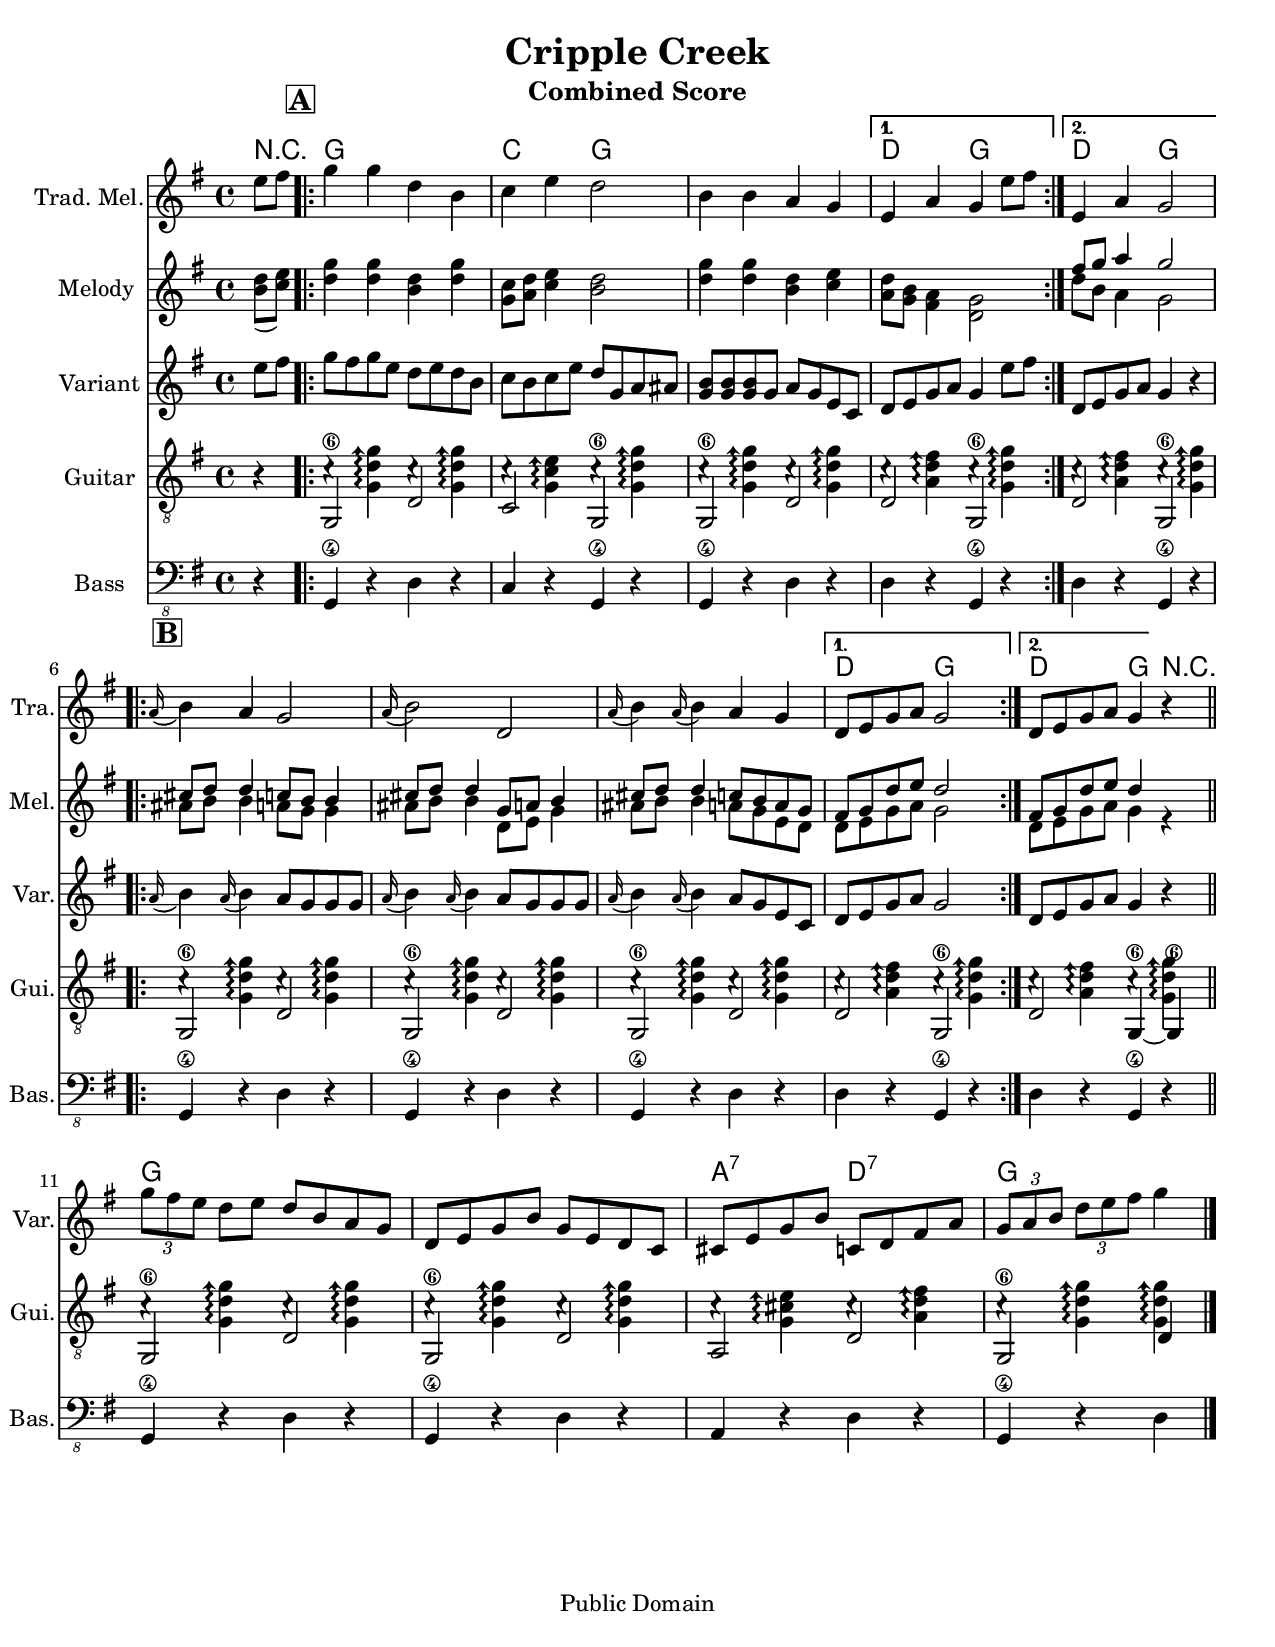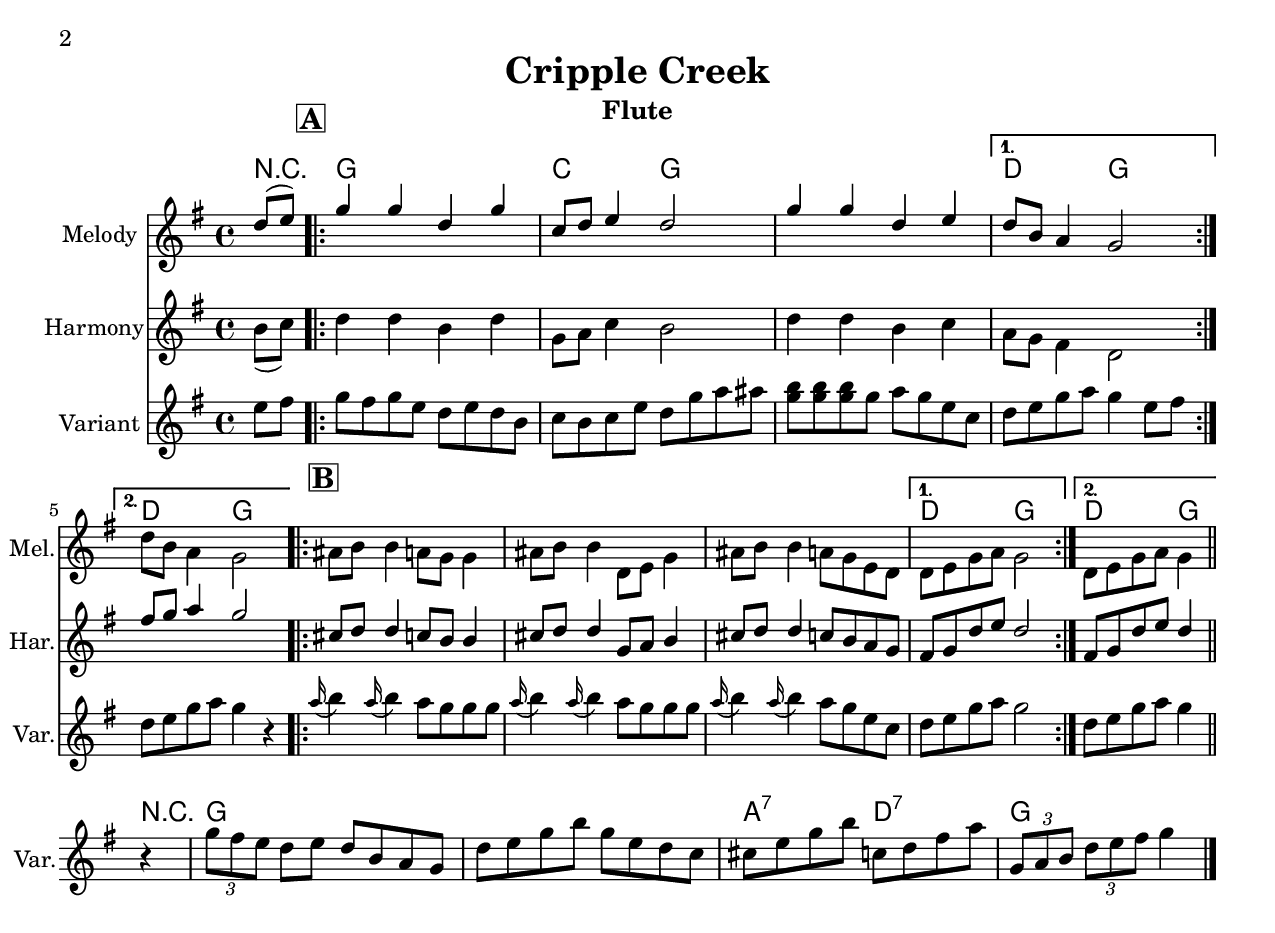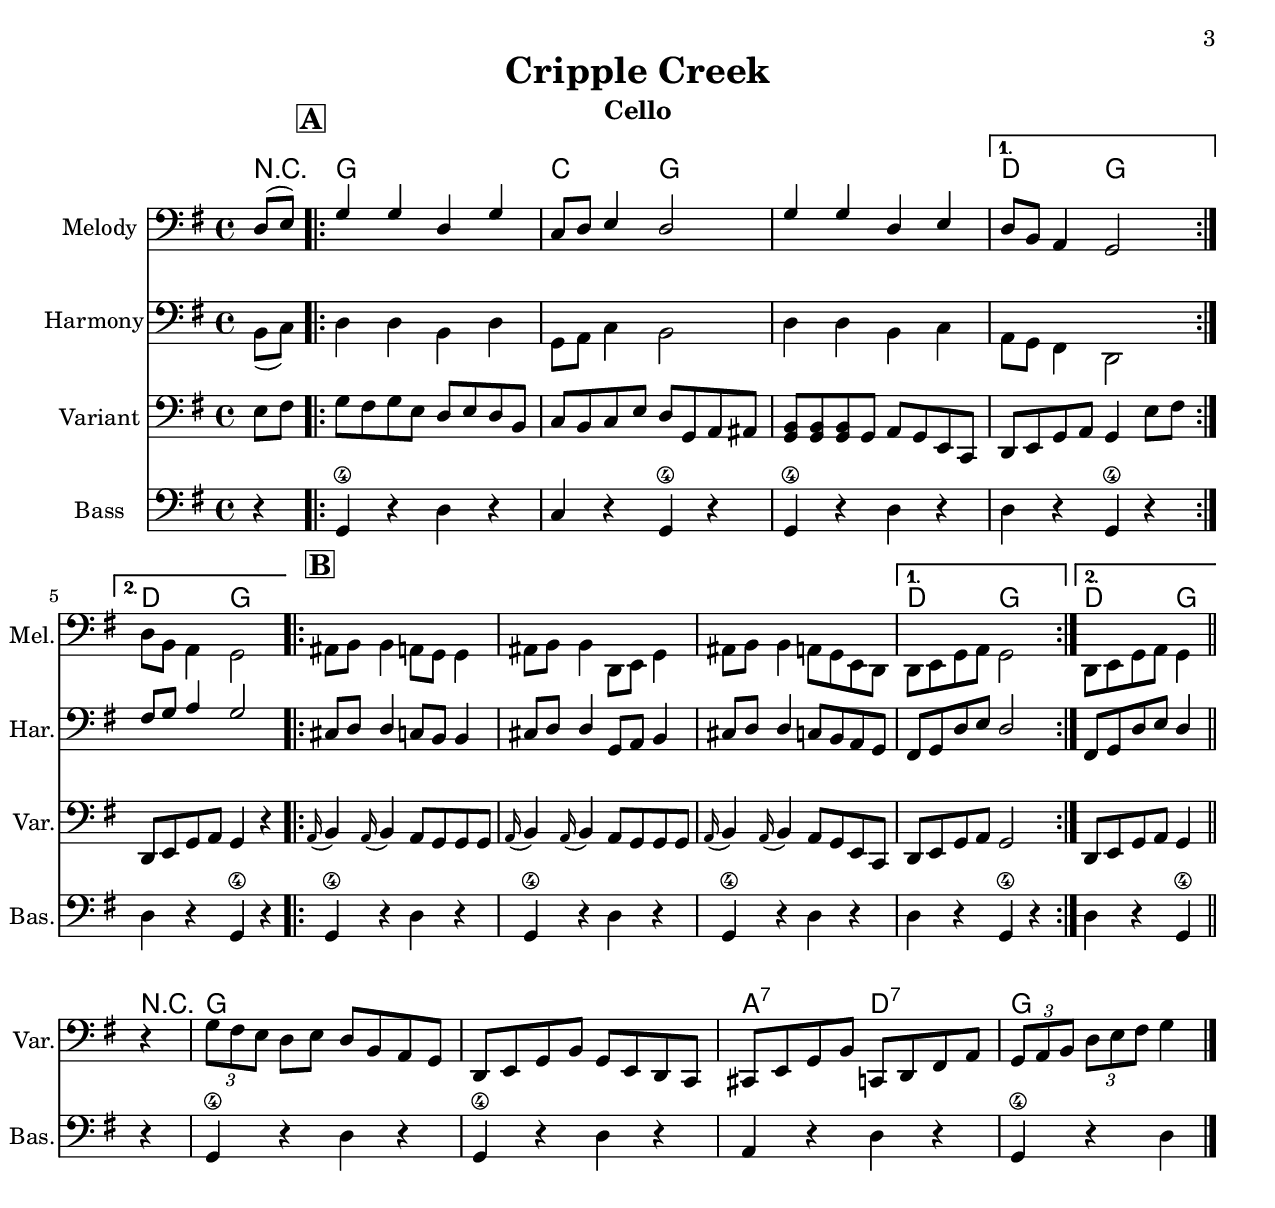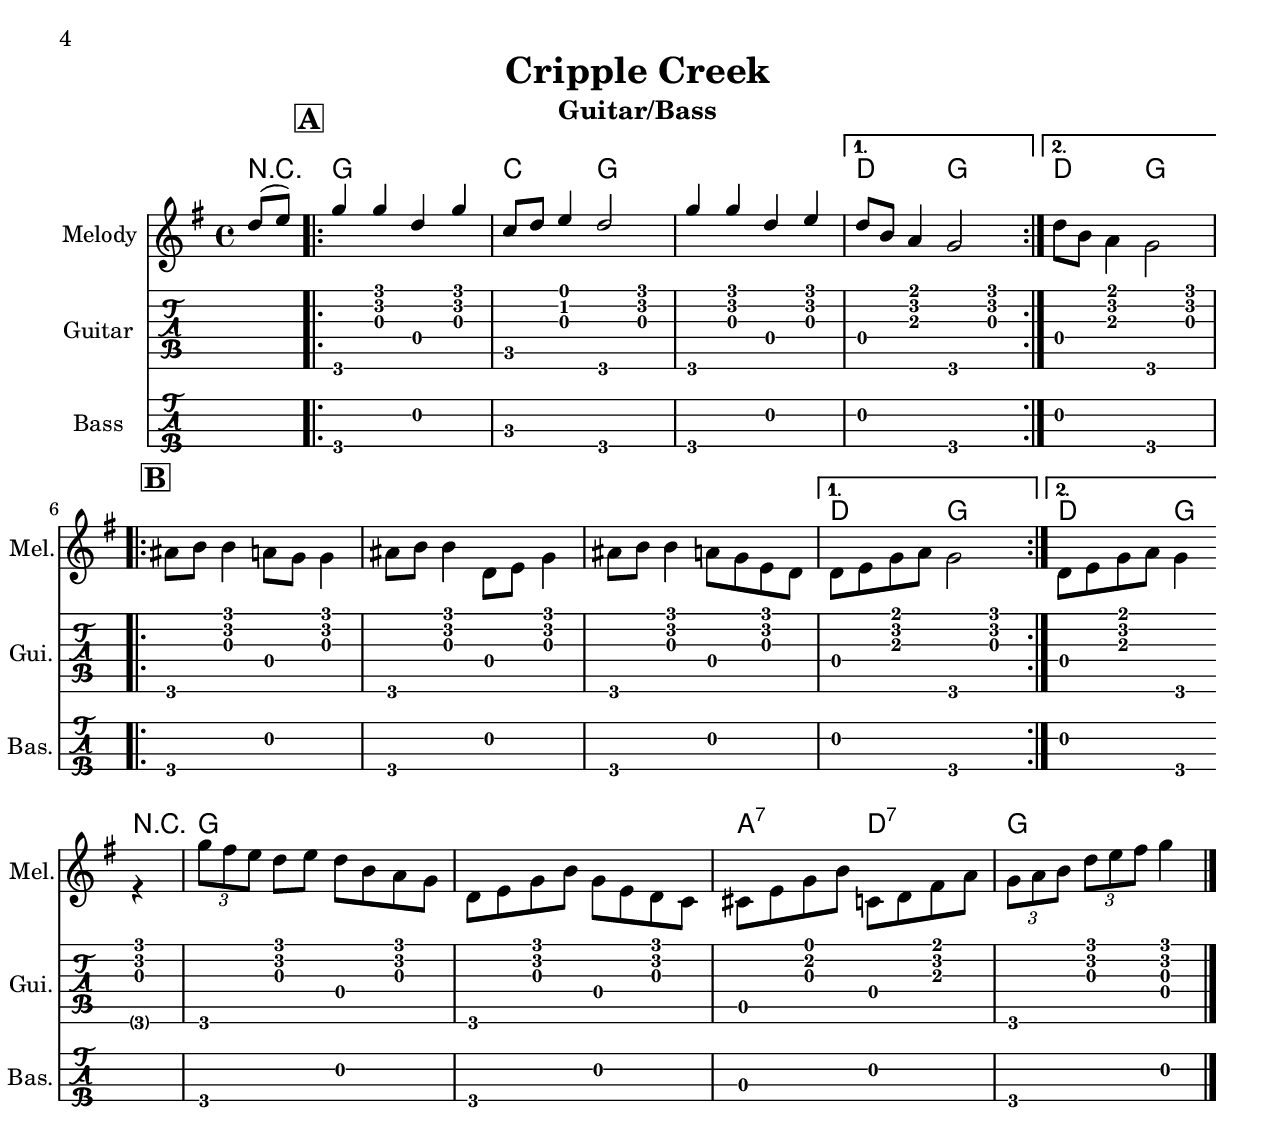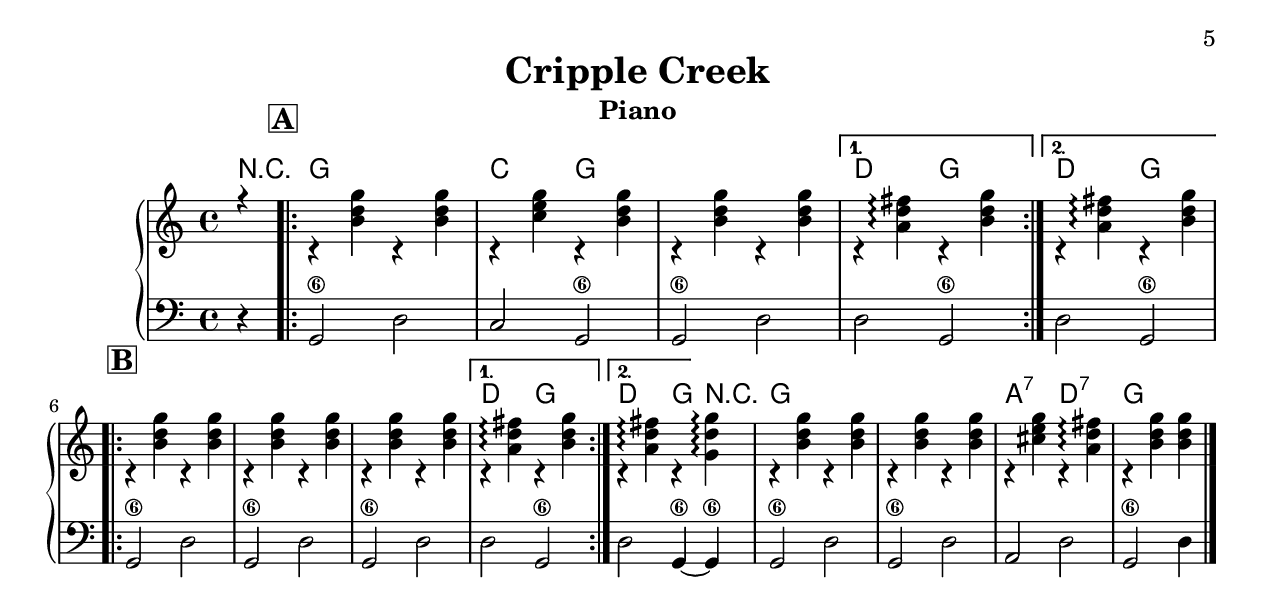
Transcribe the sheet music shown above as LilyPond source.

\version "2.10.10"
\header {
  title = "Cripple Creek"
  piece = "Traditional"
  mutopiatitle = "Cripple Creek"
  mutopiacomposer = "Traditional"
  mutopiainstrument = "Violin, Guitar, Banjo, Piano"
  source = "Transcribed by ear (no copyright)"
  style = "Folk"
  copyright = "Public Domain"
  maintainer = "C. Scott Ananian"
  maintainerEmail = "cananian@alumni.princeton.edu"
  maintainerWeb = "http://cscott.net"
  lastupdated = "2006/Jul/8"
  meter = 129
}
#(set-default-paper-size "letter")

% "traditional" melody.  Doesn't go well w/ banjo part?
tradmel = \relative c''
{
  \tag #'key \key g \major
  \time 4/4

  \tag #'partial \partial 8*2
  e8 fis

  \repeat volta 2 {
  g4 g d b |
  c4 e d2 |
  b4 b a g |
  } \alternative {
    { e4 a g e'8 fis |}
    { e,4 a g2 |}
  }
  \repeat volta 2 {
    \appoggiatura a16 b4 a4 g2 |
    \appoggiatura a16 b2 d,2 |
    \appoggiatura a'16 b4 \appoggiatura a16 b4 a4 g |
  } \alternative {
    { d8 e g a g2 | }
    { d8 e g a g4 }
  }
}
closerX = \relative c' { d8 e g b  g e d c | cis8 e g b  c, d fis a | }
closer = \relative c'' 
{
  r4 |
  \times 2/3 { g'8 fis e } d8 e d b a g |
  << \tag #'std \closerX
     \tag #'flute \transpose c c' \closerX
   >>
  \times 2/3 { g8 a b } \times 2/3 { d e fis } g4
  \bar "|."
}
jethro = \relative c''
{
  \tag #'key \key g \major
  \time 4/4

  \tag #'partial \partial 8*2
  e8 fis

  \repeat volta 2 {
  g8 fis g e d e d b |
  c8 b c e d g, a ais |
  <b g>8 <b g> <b g> g a g e c |
  } \alternative {
    { d8 e g a g4 e'8 fis }
    { d,8 e g a g4 r4 }
  }
  \repeat volta 2 {
    \appoggiatura a16 b4 \appoggiatura a16 b4 a8 g g g |
    \appoggiatura a16 b4 \appoggiatura a16 b4 a8 g g g |
    \appoggiatura a16 b4 \appoggiatura a16 b4 a8 g e c |
  } \alternative {
    { d8 e g a g2 | }
    { d8 e g a g4 }
  }
  % closer?
  \tag #'closer \keepWithTag #'std \closer
}
fjethro = \relative c''
{
  \tag #'key \key g \major
  \time 4/4

  \tag #'partial \partial 8*2
  e8 fis

  \repeat volta 2 {
  g8 fis g e d e d b |
  c8 b c e d g a ais |
  <b g>8 <b g> <b g> g a g e c |
  } \alternative {
    { d8 e g a g4 e8 fis }
    { d8 e g a g4 r4 }
  }
  \repeat volta 2 {
    \appoggiatura a16 b4 \appoggiatura a16 b4 a8 g g g |
    \appoggiatura a16 b4 \appoggiatura a16 b4 a8 g g g |
    \appoggiatura a16 b4 \appoggiatura a16 b4 a8 g e c |
  } \alternative {
    { d8 e g a g2 | }
    { d8 e g a g4 }
  }
  % closer?
  \tag #'closer \keepWithTag #'flute \closer
}
melody = \relative c''
{
  \voiceOne
  \tag #'key \key g \major
  \time 4/4

  \tag #'partial \partial 8*2
  d8(e)
  \repeat volta 2 {
    g4 g d g | c,8 d e4 d2 |
    g4 g d e |
  } \alternative {
    { d8 b a4 g2 } { \voiceTwo d'8 b a4 g2 }
  }
  \repeat volta 2 {
    \grace s16
    ais8 b b4 a8 g g4 |
    ais8 b b4 d,8 e g4 |
    ais8 b b4 a8 g e d |
  } \alternative {
    { d8 e g a g2 | }
    { d8 e g a g4 }
  }
}
alternate = \relative c''
{
  \voiceTwo
  \tag #'key \key g \major
  \time 4/4

  \tag #'partial \partial 8*2
  b8(c)
  \repeat volta 2 {
    d4 d b d | g,8 a c4 b2 |
    d4 d b c |
  } \alternative {
    { a8 g fis4 d2 } { \voiceOne fis'8 g a4 g2 }
  }
  \repeat volta 2 {
    \grace s16
    cis,8 d d4 c8 b b4 |
    cis8 d d4 g,8 a b4 |
    cis8 d d4 c8 b a g |
  } \alternative {
    { fis8 g d' e d2 | }
    { fis,8 g d' e d4 }
  }
}

bass = \relative c,
{
  \tag #'key \key g \major
  \time 4/4
  \tag #'partial \partial 8*2
  r4
  \repeat volta 2 {
    g4\4 r d' r | c4 r g\4 r |
    g4\4 r d' r |
  } \alternative {
    { d4 r g,\4 r | }
    { d'4 r g,\4 r | }
  }
  \repeat volta 2 {
    \grace s16 g4\4 r d' r | g,4\4 r d' r | g,4\4 r d' r |
  } \alternative {
    { d4 r g,\4 r }
    { d'4 r g,\4 }
  }
  \tag #'closer
  { r |
    g4\4 r d' r | g,\4 r d' r | a r d r | g,\4 r d'4
    \bar "|."
  }
}

harmonies = \chordmode {
  \set Score.markFormatter = #format-mark-box-letters
   \time 4/4
   \tag #'partial \partial 8*2 r4
   \repeat volta 2 {
     \once\override Score.RehearsalMark #'extra-offset = #'(0 . 2)
     \mark\default
     g2 g | c g |
     g2 g | 
   } \alternative {
     { d2 g }
     { d2 g }
   }
   \repeat volta 2 {
     \grace s16
     \once\override Score.RehearsalMark #'extra-offset = #'(0 . 2)
     \mark\default
     g2 g | g g | g g |
   } \alternative {
     { d2 g | }
     { d2 g4 }
   }
   \tag #'closer
   { r4 |
     g2 g | g g | a:7 d:7 | g g4
     \bar "|."
   }
}

guitarA = \relative c
{
  \time 4/4
  \tag #'partial \partial 8*2
  r4
  \repeat volta 2 {
    g2\6 d' | c2 g\6 | g2\6 d' |
  } \alternative {
    { d2 g,\6 | }
    { d'2 g,\6 | }
  } \break
  \repeat volta 2 {
    \grace s16
    g2\6 d' | g,2\6 d' | g,2\6 d' |
  } \alternative {
    {  d2 g,\6 | }
    {  d'2 g,4\6-\tag #'closer ~ }
  }
  \tag #'closer
  {
    g4\6 | %\break
    g2\6 d' | g,\6 d' | a d | g,\6 d'4
    \bar "|."
  }
}
gchord = << \tag #'guitar \relative c' { <g d' g>4\arpeggio }
	    \tag #'piano \relative c' { <b d g>4 }
	  >>
cchord = << \tag #'guitar \relative c' { <g c e>4\arpeggio }
	    \tag #'piano \relative c' { <c e g>4 }
	  >>
aschord = << \tag #'guitar \relative c' { <g cis e>4\arpeggio }
	    \tag #'piano \relative c' { <cis e g>4 }
	  >>

guitarB = \relative c'
{
  \time 4/4
  \tag #'partial \partial 8*2
  s4 \arpeggioUp
  \repeat volta 2 {
    s4 \gchord s4 \gchord |
    s4 \cchord s4 \gchord |
    s4 \gchord s4 \gchord |
  } \alternative {
    { s4 <a d fis>\arpeggio s4 \gchord | }
    { s4 <a d fis>\arpeggio s4 \gchord | }
  }
  \repeat volta 2 {
    \grace s16
    s4 \gchord s4 \gchord |
    s4 \gchord s4 \gchord |
    s4 \gchord s4 \gchord |
  } \alternative {
    { s4 <a d fis>\arpeggio s4 \gchord | }
    { s4 <a d fis>\arpeggio s4 }
  }
  \tag #'closer
  {
    <g d' g>4\arpeggio |
    s4 \gchord s4 \gchord |
    s4 \gchord s4 \gchord |
    s4 \aschord s4 <a d fis>\arpeggio |
    s4  \gchord \gchord
    \bar "|."
  }
}
guitarC = \relative c'
{
  \time 4/4
  \tag #'partial \partial 8*2
  s4 \arpeggioUp
  \repeat volta 2 {
    \repeat unfold 3 { c4\rest s4 c4\rest s4 | }
  } \alternative {
    { c4\rest s4 c4\rest s4 | }
    { c4\rest s4 c4\rest s4 | }
  }
  \repeat volta 2 {
    \grace s16
    \repeat unfold 3 { c4\rest s4 c4\rest s4 | }
  } \alternative {
    { c4\rest s4 c4\rest s4 }
    { c4\rest s4 c4\rest }
  }
  \tag #'closer
  { s4 |
    \repeat unfold 3 { c4\rest s4 c4\rest s4 | }
    c4\rest s4 s4
    \bar "|."
  }
}

\paper {
  scoreTitleMarkup = \bookTitleMarkup
  bookTitleMarkup = \markup {}
  ragged-bottom = ##t
}

% combined score
\score {
  <<
    \context ChordNames {
      \set chordChanges = ##t
      \harmonies
    }
    \new Staff <<
      \set Staff.instrumentName = "Trad. Mel."
      \set Staff.shortInstrumentName = "Tra."
      { \tradmel r4 \bar "||" \break }
    >>
    \new Staff << 
      \set Staff.instrumentName = "Melody "
      \set Staff.shortInstrumentName = "Mel."
      \set Staff.printPartCombineTexts = ##f
      \partcombine { \melody r4 \bar "||" } { \alternate r4 }

    >>
    \new Staff <<
      \set Staff.instrumentName = "Variant"
      \set Staff.shortInstrumentName = "Var."
      \jethro
    >>
    \new Staff <<
      \set Staff.instrumentName = "Guitar"
      \set Staff.shortInstrumentName = "Gui."
      \clef "treble_8"
      \key g \major
      \new Voice { \guitarA }
      \new Voice { \removeWithTag #'piano \guitarB }
      \new Voice { \guitarC }
    >>
    \new Staff << \clef "bass_8"
      \set Staff.instrumentName = "Bass"
      \set Staff.shortInstrumentName = "Bas."
      \bass
    >>
  >>
  \header {
    instrument = "Combined Score"
  }
}

% flute score
\score {
  <<
    \context ChordNames {
         \set chordChanges = ##t
         \harmonies
    }
    \context Staff = fluteA {
      \set Staff.instrumentName = "Melody"
      \set Staff.shortInstrumentName = "Mel."
      \melody \bar "||" \break
    }
    \context Staff = fluteB {
      \set Staff.instrumentName = "Harmony"
      \set Staff.shortInstrumentName = "Har."
      \alternate
    }
    \context Staff = fluteC {
      \set Staff.instrumentName = "Variant"
      \set Staff.shortInstrumentName = "Var."
      \fjethro
    }
  >>
  \header {
    instrument = "Flute"
    breakbefore=##t
  }
}

% cello score (octave-shifted)
\score {
  <<
    \context ChordNames {
         \set chordChanges = ##t
         \harmonies
    }
    \context Staff = celloA {
      \set Staff.instrumentName = "Melody"
      \set Staff.shortInstrumentName = "Mel."
      \transpose c c,, { \clef bass \melody  \bar "||" \break } % 2 octaves down
    }
    \context Staff = celloB {
      \set Staff.instrumentName = "Harmony"
      \set Staff.shortInstrumentName = "Har."
      \transpose c c,, { \clef bass \alternate } % 2 octaves down
    }
    \context Staff = celloC {
      \set Staff.instrumentName = "Variant"
      \set Staff.shortInstrumentName = "Var."
      \transpose c c,, { \clef bass \jethro } % 2 octaves down
    }
    \context Staff = celloD {
      \set Staff.instrumentName = "Bass"
      \set Staff.shortInstrumentName = "Bas."
      \transpose c c' { \clef bass \bass } % 1 octave up
    }
  >>
  \header {
    instrument = "Cello"
    breakbefore=##t
  }
}

% guitar/bass score (tablature)
\score {
  <<
    \context ChordNames {
         \set chordChanges = ##t
         \harmonies
    }
    \context Staff = melody {
      \set Staff.instrumentName = "Melody"
      \set Staff.shortInstrumentName = "Mel."
      \melody \break \keepWithTag #'std \closer
    }
    \new TabStaff << 
      \set TabStaff.instrumentName = "Guitar"
      \set TabStaff.shortInstrumentName = "Gui."
      \time 4/4
      \new TabVoice \guitarA
      \new TabVoice \removeWithTag #'piano \guitarB
    >>
    \new TabStaff <<
      \set TabStaff.instrumentName = "Bass"
      \set TabStaff.shortInstrumentName = "Bas."
      \set TabStaff.stringTunings = #bass-tuning
      \removeWithTag #'key \bass
    >>
  >>
  \header {
    instrument = "Guitar/Bass"
    breakbefore=##t
  }
}

% piano part (same as guitar part)
\score {
  <<
    \context ChordNames {
      \set chordChanges = ##t
      \harmonies
    }
    \new PianoStaff <<
      \new Staff {
	\set Staff.printPartCombineTexts = ##f
	\partcombine
	{ \transpose c c' \removeWithTag #'guitar \guitarB }
	{ \partcombine { \partial 8*2 r4 } \guitarC }
      }
      \new Staff { \clef bass \guitarA }
    >>
  >>
  \header {
    instrument = "Piano"
    breakbefore=##t
  }
}

% midi score.
\score {
  \unfoldRepeats
  \context PianoStaff <<
    \context Staff=trad <<
      \set Staff.midiInstrument = "flute"
      \transpose c c' \tradmel
    >>
    \context Staff=melody <<
      \set Staff.midiInstrument = "fiddle"
      {
	\partial 8*2
	s4 | s1*15 | s2 s4
	\removeWithTag #'partial \melody
      }
    >>
    \context Staff=harmony <<
      \set Staff.midiInstrument = "fiddle"
      {
	\partial 8*2
	s4 | s1*15 | s2 s4
	\removeWithTag #'partial \alternate
      }
    >>
    \context Staff=jethro <<
      \set Staff.midiInstrument = "flute"
      \transpose c c' {
	\partial 8*2
	s4 | s1*31 | s2 s4
	\removeWithTag #'partial \jethro % includes closer
      }
    >>
    \context Staff=guitar <<
      \set Staff.midiInstrument = "acoustic guitar (steel)"
      \time 4/4
      \new Voice {
	\repeat unfold 2 { \removeWithTag #'closer \guitarA }
	\removeWithTag #'partial \guitarA % includes closer
      }
      \new Voice {
	\repeat unfold 2 { \removeWithTag #'closer \removeWithTag #'piano \guitarB }
	\removeWithTag #'partial \removeWithTag #'piano \guitarB % includes closer
      }
    >>
    \context Staff=bass <<
      \set Staff.midiInstrument = "acoustic bass"
      \repeat unfold 2 { \removeWithTag #'closer \bass }
      \removeWithTag #'partial \bass % includes closer
    >>
%{
    \context Staff=chords <<
      \set Staff.midiInstrument = "pizzicato strings"
      \repeat unfold 2 { \removeWithTag #'closer \harmonies }
      \removeWithTag #'partial \harmonies % includes closer
    >>
%}
  >>
  
  \midi {
    \context {
      \Score
      tempoWholesPerMinute = #(ly:make-moment 120 2)
      }
    }


}
